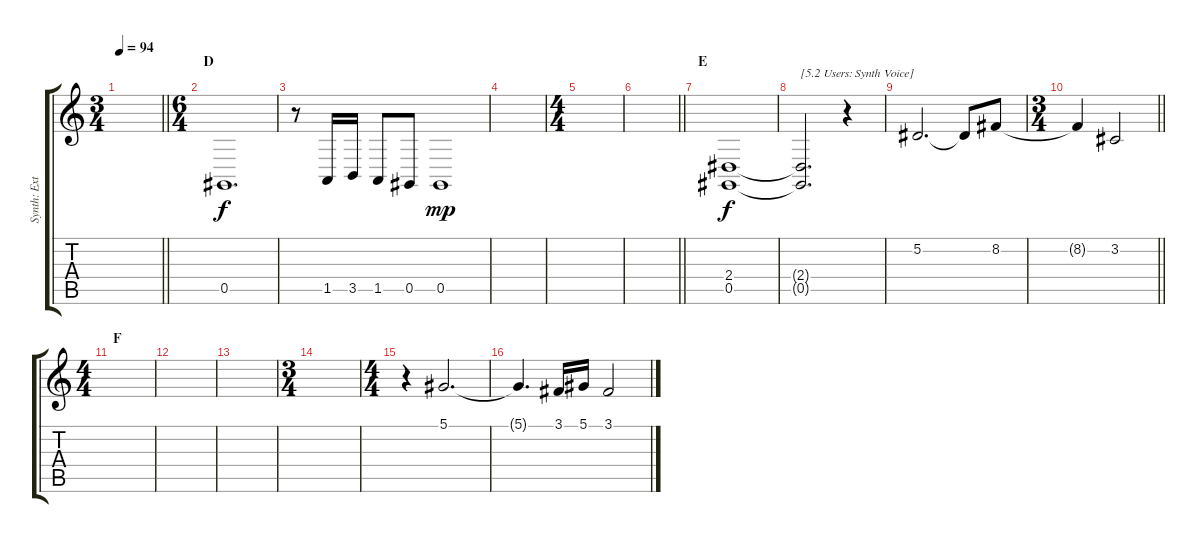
\track ("Synth: Extra" "Synth: Ext") {instrument synthstrings1}
\staff {score tabs}
\tuning (Eb4 Bb3 Gb3 Db3 Ab2 Eb2) {hide}
\ts (3 4)
\tempo 94
\clef g2
\barLineRight lightlight
\ks c
|
\ts (6 4)
\section ("" "D")
0.5.1{d} |
r.8 1.5.16 3.5.16 1.5.8 0.5.8 0.5.1{dy mp} |
|
\ts (4 4)
|
\barLineRight lightlight
|
\section ("" "E")
(2.4 0.5).1{dy f volume 0} |
(2.4{t} 0.5{t}).2{d txt "[5.2 Users: Synth Voice]"} r.4{volume 13} |
5.2.2{d instrument synthvoice} 5.2{t}.8 8.2.8 |
\ts (3 4)
\barLineRight lightlight
8.2{t}.4 3.2.2 |
\ts (4 4)
\section ("" "F")
|
|
|
\ts (3 4)
|
\ts (4 4)
r.4 5.1.2{d} |
5.1{t}.4{d} 3.1.16 5.1.16 3.1.2
